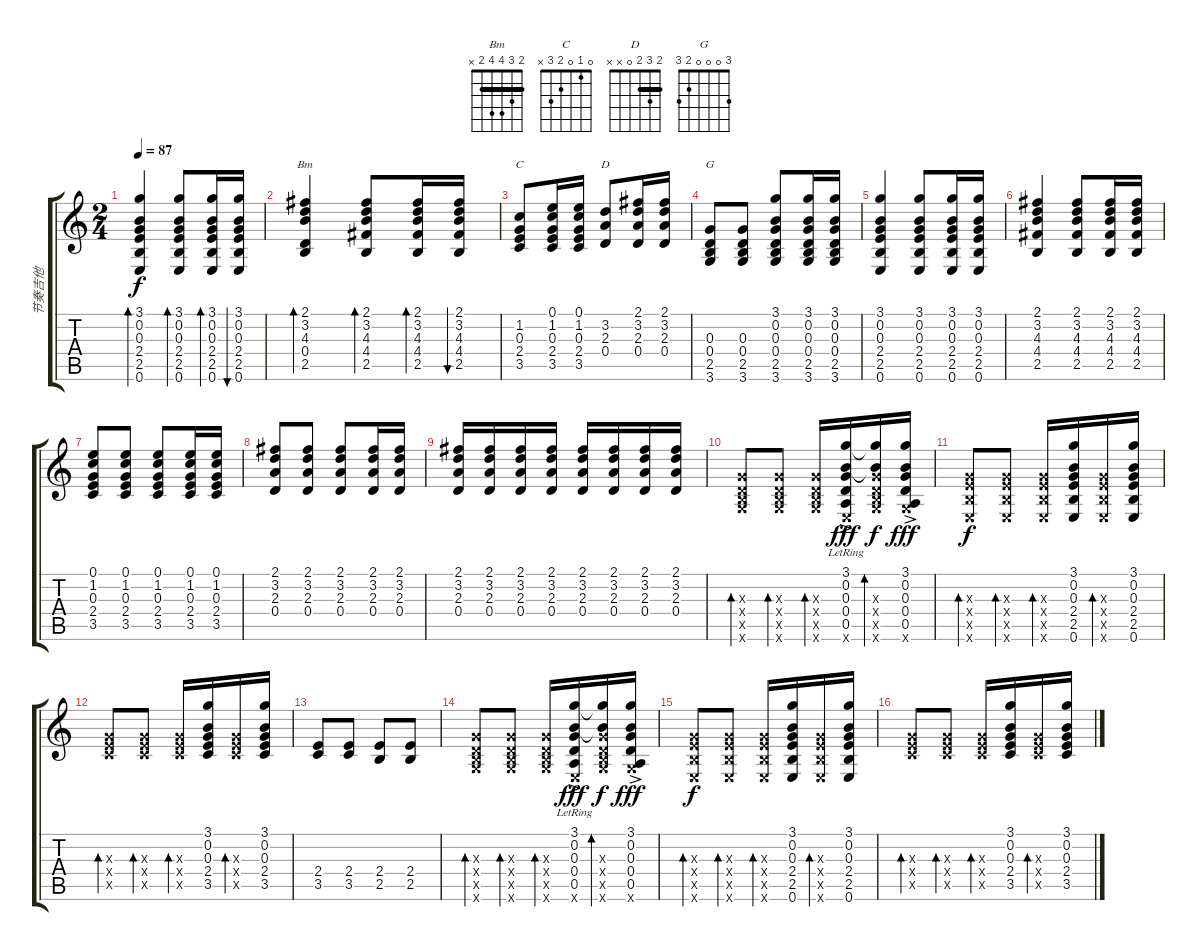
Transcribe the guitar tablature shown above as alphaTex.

\track ("节奏吉他" "节奏吉他") {instrument acousticguitarsteel}
\staff {score tabs}
\tuning (E4 B3 G3 D3 A2 E2) {hide}
\chord ("Bm" 2 3 4 4 2 x) {barre 2}
\chord ("C" 0 1 0 2 3 x)
\chord ("D" 2 3 2 0 x x) {barre 2}
\chord ("G" 3 0 0 0 2 3)
\ts (2 4)
\tempo 87
\clef g2
\ks c
(3.1 0.2 0.3 2.4 2.5 0.6).4{bd 60 dy f} (3.1 0.2 0.3 2.4 2.5 0.6).8{bd 60} (3.1 0.2 0.3 2.4 2.5 0.6).16{bd 60} (3.1 0.2 0.3 2.4 2.5 0.6).16{bu 120} |
(2.1 3.2 4.3 0.4 2.5).4{bd 60 ch "Bm"} (2.1 3.2 4.3 4.4 2.5).8{bd 60} (2.1 3.2 4.3 4.4 2.5).16{bd 60} (2.1 3.2 4.3 4.4 2.5).16{bu 120} |
(1.2 0.3 2.4 3.5).8{ch "C"} (0.1 1.2 0.3 2.4 3.5).16 (0.1 1.2 0.3 2.4 3.5).16 (3.2 2.3 0.4).8{ch "D"} (2.1 3.2 2.3 0.4).16 (2.1 3.2 2.3 0.4).16 |
(0.3 0.4 2.5 3.6).8{ch "G"} (0.3 0.4 2.5 3.6).8 (3.1 0.2 0.3 0.4 2.5 3.6).8 (3.1 0.2 0.3 0.4 2.5 3.6).16 (3.1 0.2 0.3 0.4 2.5 3.6).16 |
(3.1 0.2 0.3 2.4 2.5 0.6).4 (3.1 0.2 0.3 2.4 2.5 0.6).8 (3.1 0.2 0.3 2.4 2.5 0.6).16 (3.1 0.2 0.3 2.4 2.5 0.6).16 |
(2.1 3.2 4.3 4.4 2.5).4 (2.1 3.2 4.3 4.4 2.5).8 (2.1 3.2 4.3 4.4 2.5).16 (2.1 3.2 4.3 4.4 2.5).16 |
(0.1 1.2 0.3 2.4 3.5).8 (0.1 1.2 0.3 2.4 3.5).8 (0.1 1.2 0.3 2.4 3.5).8 (0.1 1.2 0.3 2.4 3.5).16 (0.1 1.2 0.3 2.4 3.5).16 |
(2.1 3.2 2.3 0.4).8 (2.1 3.2 2.3 0.4).8 (2.1 3.2 2.3 0.4).8 (2.1 3.2 2.3 0.4).16 (2.1 3.2 2.3 0.4).16 |
(2.1 3.2 2.3 0.4).16 (2.1 3.2 2.3 0.4).16 (2.1 3.2 2.3 0.4).16 (2.1 3.2 2.3 0.4).16 (2.1 3.2 2.3 0.4).16 (2.1 3.2 2.3 0.4).16 (2.1 3.2 2.3 0.4).16 (2.1 3.2 2.3 0.4).16 |
(0.3{x} 0.4{x} 2.5{x} 3.6{x}).8{bd 30} (0.3{x} 0.4{x} 2.5{x} 3.6{x}).8{bd 30} (0.3{x} 0.4{x} 2.5{x} 3.6{x}).16{bd 30} (3.1{ac lr} 0.2{lr} 0.3 0.4 0.5 0.6{x}).16{dy fff} (3.1{t} 0.2{t} 0.3{x} 0.4{x} 2.5{x} 3.6{x}).16{bd 30 dy f} (3.1{ac} 0.2 0.3 0.4 0.5 3.6{x}).16{dy fff} |
(0.3{x} 2.4{x} 2.5{x} 0.6{x}).8{bd 30 dy f} (0.3{x} 2.4{x} 2.5{x} 0.6{x}).8{bd 30} (0.3{x} 2.4{x} 2.5{x} 0.6{x}).16{bd 30} (3.1 0.2 0.3 2.4 2.5 0.6).16 (0.3{x} 2.4{x} 2.5{x} 0.6{x}).16{bd 30} (3.1 0.2 0.3 2.4 2.5 0.6).16 |
(0.3{x} 2.4{x} 3.5{x}).8{bd 30} (0.3{x} 2.4{x} 3.5{x}).8{bd 30} (0.3{x} 2.4{x} 3.5{x}).16{bd 30} (3.1 0.2 0.3 2.4 3.5).16 (0.3{x} 2.4{x} 3.5{x}).16{bd 30} (3.1 0.2 0.3 2.4 3.5).16 |
(2.4 3.5).8 (2.4 3.5).8 (2.4 2.5).8 (2.4 2.5).8 |
(0.3{x} 0.4{x} 2.5{x} 3.6{x}).8{bd 30} (0.3{x} 0.4{x} 2.5{x} 3.6{x}).8{bd 30} (0.3{x} 0.4{x} 2.5{x} 3.6{x}).16{bd 30} (3.1{ac lr} 0.2{lr} 0.3 0.4 0.5 0.6{x}).16{dy fff} (3.1{t} 0.2{t} 0.3{x} 0.4{x} 2.5{x} 3.6{x}).16{bd 30 dy f} (3.1{ac} 0.2 0.3 0.4 0.5 3.6{x}).16{dy fff} |
(0.3{x} 2.4{x} 2.5{x} 0.6{x}).8{bd 30 dy f} (0.3{x} 2.4{x} 2.5{x} 0.6{x}).8{bd 30} (0.3{x} 2.4{x} 2.5{x} 0.6{x}).16{bd 30} (3.1 0.2 0.3 2.4 2.5 0.6).16 (0.3{x} 2.4{x} 2.5{x} 0.6{x}).16{bd 30} (3.1 0.2 0.3 2.4 2.5 0.6).16 |
(0.3{x} 2.4{x} 3.5{x}).8{bd 30} (0.3{x} 2.4{x} 3.5{x}).8{bd 30} (0.3{x} 2.4{x} 3.5{x}).16{bd 30} (3.1 0.2 0.3 2.4 3.5).16 (0.3{x} 2.4{x} 3.5{x}).16{bd 30} (3.1 0.2 0.3 2.4 3.5).16
